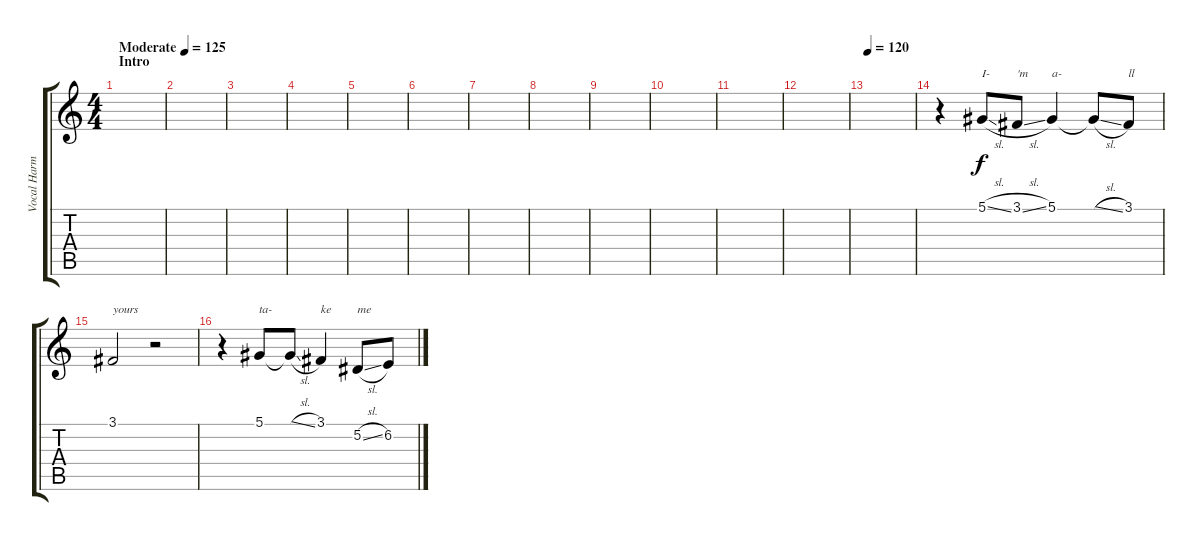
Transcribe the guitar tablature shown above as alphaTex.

\track ("Vocal Harmony" "Vocal Harm") {instrument lead2sawtooth}
\staff {score tabs}
\tuning (Eb4 Bb3 Gb3 Db3 Ab2 Db2) {hide}
\ts (4 4)
\section ("" "Intro")
\tempo (125 "Moderate")
\clef g2
\ks c
|
|
|
|
|
|
|
|
|
|
|
|
\tempo 120
|
r.4 5.1{sl}.8{txt "I-"} 3.1{sl}.8{txt "'m"} 5.1.4{txt "a-"} 5.1{sl t}.8 3.1.8{txt "ll"} |
3.1.2{txt "yours"} r.2 |
r.4 5.1.8{txt "ta-"} 5.1{sl t}.8 3.1.4{txt "ke"} 5.2{sl}.8{txt "me"} 6.2.8
